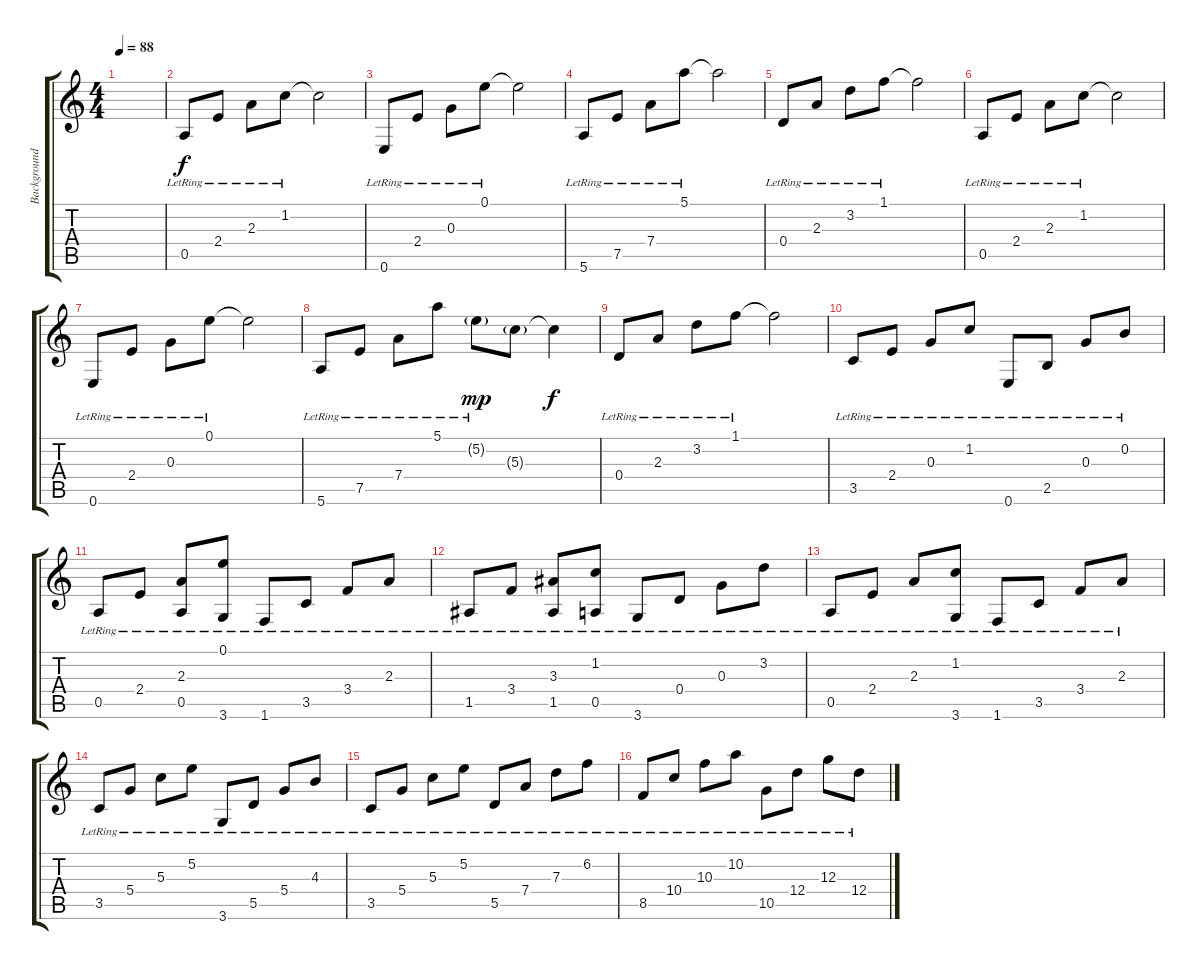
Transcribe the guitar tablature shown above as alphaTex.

\track ("Background Guitar" "Background") {instrument acousticguitarsteel}
\staff {score tabs}
\tuning (E4 B3 G3 D3 A2 E2) {hide}
\ts (4 4)
\tempo 88
\clef g2
\ks c
|
0.5{lr}.8 2.4{lr}.8 2.3{lr}.8 1.2{lr}.8 1.2{t}.2 |
0.6{lr}.8 2.4{lr}.8 0.3{lr}.8 0.1{lr}.8 0.1{t}.2 |
5.6{lr}.8 7.5{lr}.8 7.4{lr}.8 5.1{lr}.8 5.1{t}.2 |
0.4{lr}.8 2.3{lr}.8 3.2{lr}.8 1.1{lr}.8 1.1{t}.2 |
0.5{lr}.8 2.4{lr}.8 2.3{lr}.8 1.2{lr}.8 1.2{t}.2 |
0.6{lr}.8 2.4{lr}.8 0.3{lr}.8 0.1{lr}.8 0.1{t}.2 |
5.6{lr}.8 7.5{lr}.8 7.4{lr}.8 5.1{lr}.8 5.2{g lr}.8{dy mp} 5.3{g}.8 5.3{t}.4{dy f} |
0.4{lr}.8 2.3{lr}.8 3.2{lr}.8 1.1{lr}.8 1.1{t}.2 |
3.5{lr}.8 2.4{lr}.8 0.3{lr}.8 1.2{lr}.8 0.6{lr}.8 2.5{lr}.8 0.3{lr}.8 0.2{lr}.8 |
0.5{lr}.8 2.4{lr}.8 (2.3{lr} 0.5{lr}).8 (0.1{lr} 3.6{lr}).8 1.6{lr}.8 3.5{lr}.8 3.4{lr}.8 2.3{lr}.8 |
1.5{lr}.8 3.4{lr}.8 (3.3{lr} 1.5{lr}).8 (1.2{lr} 0.5{lr}).8 3.6{lr}.8 0.4{lr}.8 0.3{lr}.8 3.2{lr}.8 |
0.5{lr}.8 2.4{lr}.8 2.3{lr}.8 (1.2{lr} 3.6{lr}).8 1.6{lr}.8 3.5{lr}.8 3.4{lr}.8 2.3{lr}.8 |
3.5{lr}.8 5.4{lr}.8 5.3{lr}.8 5.2{lr}.8 3.6{lr}.8 5.5{lr}.8 5.4{lr}.8 4.3{lr}.8 |
3.5{lr}.8 5.4{lr}.8 5.3{lr}.8 5.2{lr}.8 5.5{lr}.8 7.4{lr}.8 7.3{lr}.8 6.2{lr}.8 |
8.5{lr}.8 10.4{lr}.8 10.3{lr}.8 10.2{lr}.8 10.5{lr}.8 12.4{lr}.8 12.3{lr}.8 12.4{lr}.8
